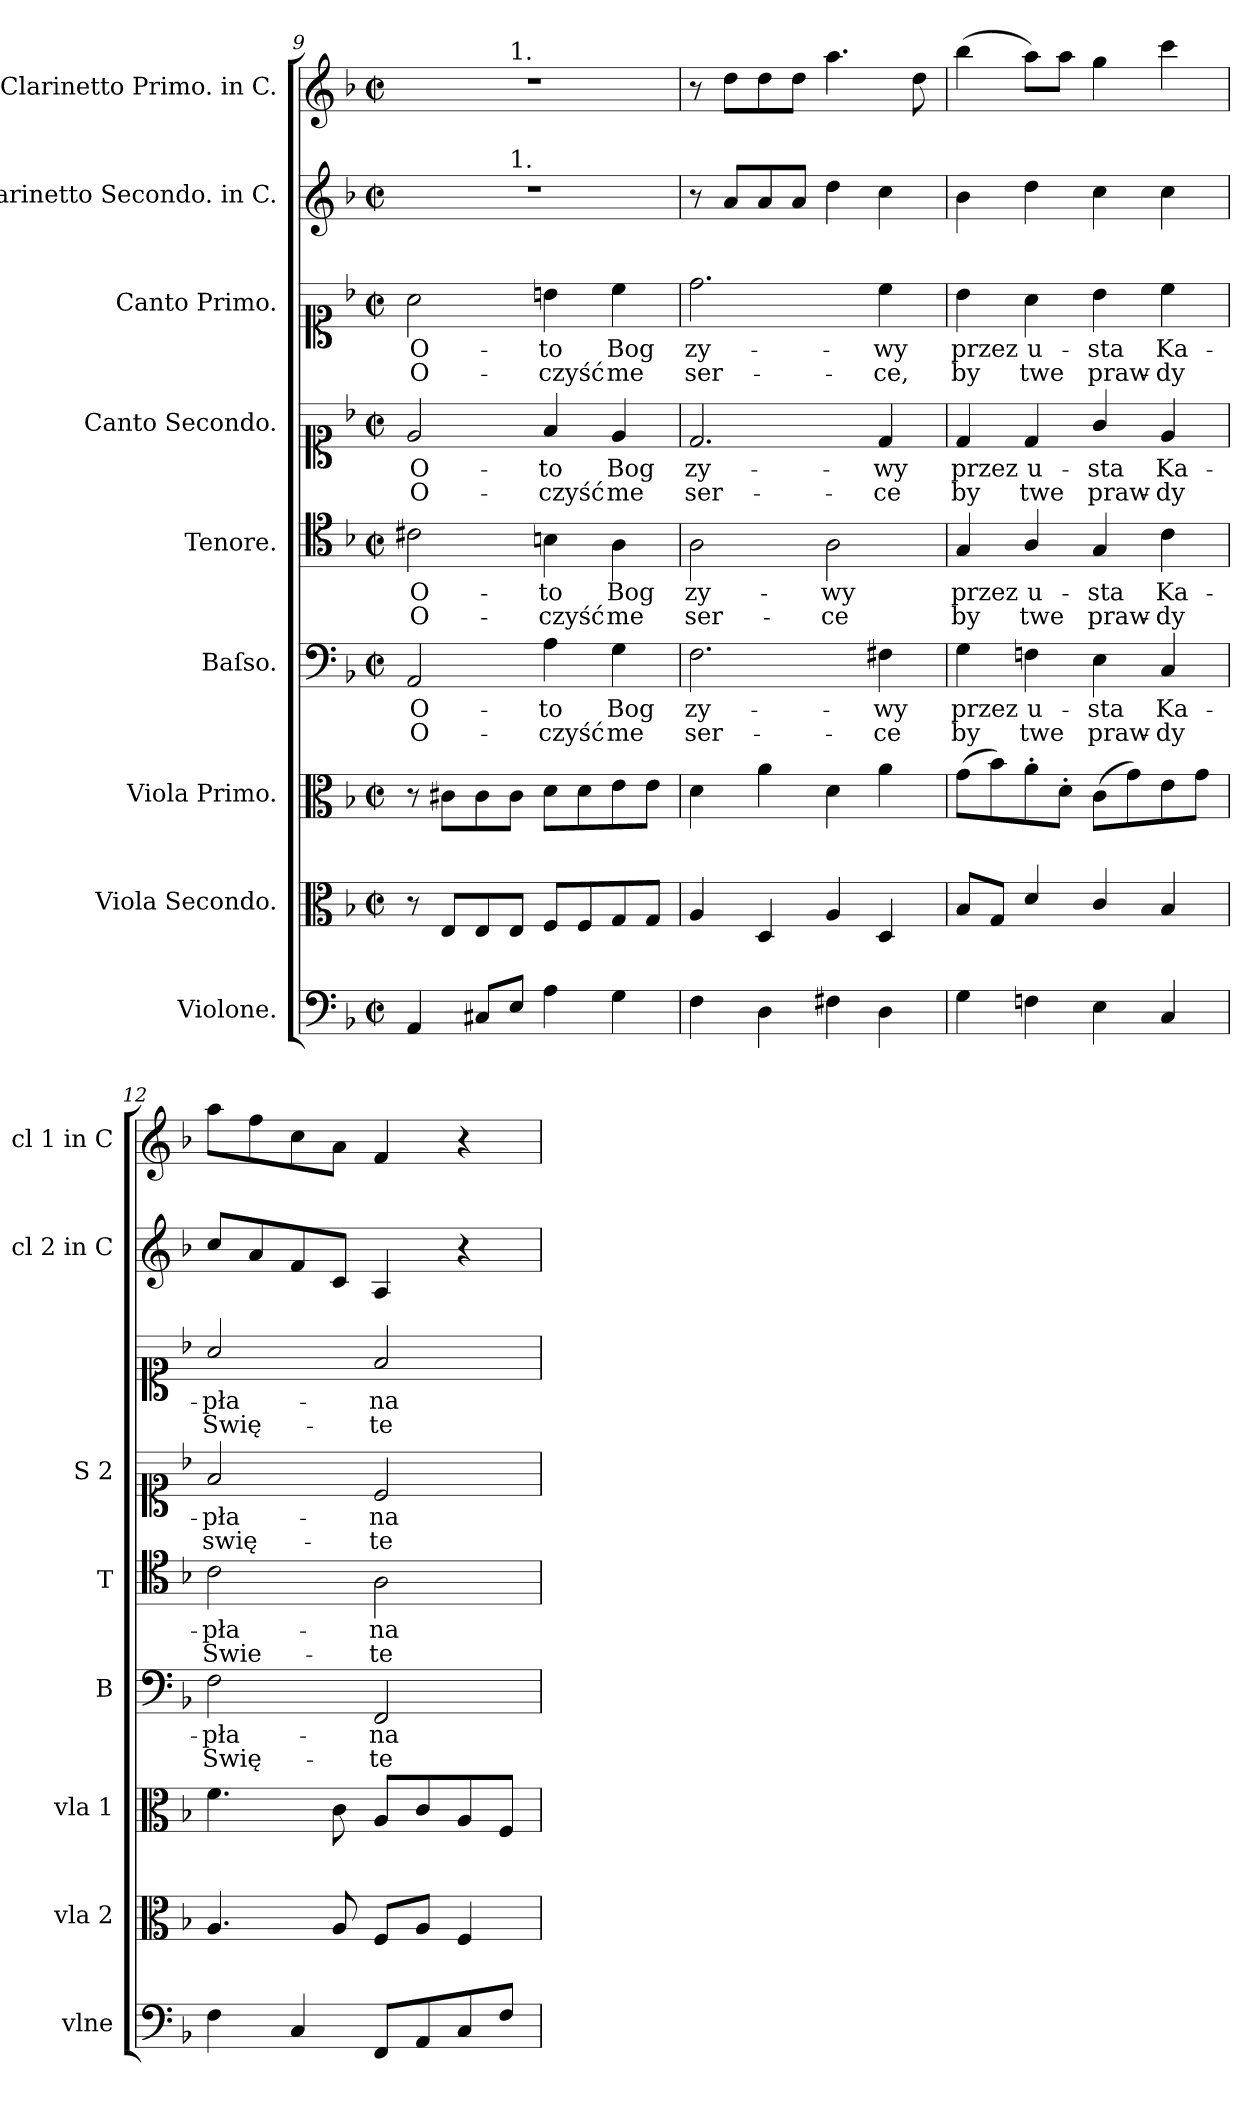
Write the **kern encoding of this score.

**kern	**kern	**kern	**kern	**text	**text	**dynam	**kern	**text	**text	**dynam	**kern	**text	**text	**dynam	**kern	**text	**text	**dynam	**kern	**kern
*part9	*part8	*part7	*part6	*part6	*part6	*part6	*part5	*part5	*part5	*part5	*part4	*part4	*part4	*part4	*part3	*part3	*part3	*part3	*part2	*part1
*staff9	*staff8	*staff7	*staff6	*staff6	*staff6	*staff6	*staff5	*staff5	*staff5	*staff5	*staff4	*staff4	*staff4	*staff4	*staff3	*staff3	*staff3	*staff3	*staff2	*staff1
*I"Violone.	*I"Viola Secondo.	*I"Viola Primo.	*I"Baſso.	*	*	*	*I"Tenore.	*	*	*	*I"Canto Secondo.	*	*	*	*I"Canto Primo.	*	*	*	*I"Clarinetto Secondo. in C.	*I"Clarinetto Primo. in C.
*I'vlne	*I'vla 2	*I'vla 1	*I'B	*	*	*	*I'T	*	*	*	*I'S 2	*	*	*	*	*	*	*	*I'cl 2 in C	*I'cl 1 in C
*clefF4	*clefC3	*clefC3	*clefF4	*	*	*	*clefC4	*	*	*	*clefC1	*	*	*	*clefC1	*	*	*	*clefG2	*clefG2
*k[b-]	*k[b-]	*k[b-]	*k[b-]	*	*	*	*k[b-]	*	*	*	*k[b-]	*	*	*	*k[b-]	*	*	*	*k[b-]	*k[b-]
*F:	*F:	*F:	*F:	*	*	*	*F:	*	*	*	*F:	*	*	*	*F:	*	*	*	*F:	*F:
*M2/2	*M2/2	*M2/2	*M2/2	*	*	*	*M2/2	*	*	*	*M2/2	*	*	*	*M2/2	*	*	*	*M2/2	*M2/2
*met(c|)	*met(c|)	*met(c|)	*met(c|)	*	*	*	*met(c|)	*	*	*	*met(c|)	*	*	*	*met(c|)	*	*	*	*met(c|)	*met(c|)
=9	=9	=9	=9	=9	=9	=9	=9	=9	=9	=9	=9	=9	=9	=9	=9	=9	=9	=9	=9	=9
!	!	!	!	!	!	!LO:DY:a	!	!	!	!LO:DY:a	!	!	!	!LO:DY:a	!	!	!	!LO:DY:a	!	!
*	*	*	*	*	*	*	*	*	*	*	*	*	*	*	*	*	*	*	*^	*^
4AA/	8r	8r	2AA/	O-	O-	pia	2c#X\	O-	O-	pia	2e/	O-	O-	pia	2a\	O-	O-	pia	1r	4.ryy	1r	4.ryy
.	8E/L	8c#X\L	.	.	.	.	.	.	.	.	.	.	.	.	.	.	.	.	.	.	.	.
8C#X/L	8E/	8c#\	.	.	.	.	.	.	.	.	.	.	.	.	.	.	.	.	.	.	.	.
!	!	!	!	!	!	!	!	!	!	!	!	!	!	!	!	!	!	!	!	!	!	!LO:TX:a:t=1.
!	!	!	!	!	!	!	!	!	!	!	!	!	!	!	!	!	!	!	!	!LO:TX:a:t=1.	!	!
8E/J	8E/J	8c#\J	.	.	.	.	.	.	.	.	.	.	.	.	.	.	.	.	.	2ryy	.	2ryy
4A\	8F/L	8d\L	4A\	-to	-czyść	.	4Bn\	-to	-czyść	.	4f/	-to	-czyść	.	4bn\	-to	-czyść	.	.	.	.	.
.	8F/	8d\	.	.	.	.	.	.	.	.	.	.	.	.	.	.	.	.	.	.	.	.
4G\	8G/	8e\	4G\	Bog	me	.	4A\	Bog	me	.	4e/	Bog	me	.	4cc\	Bog	me	.	.	.	.	.
.	8G/J	8e\J	.	.	.	.	.	.	.	.	.	.	.	.	.	.	.	.	.	8ryy	.	8ryy
*	*	*	*	*	*	*	*	*	*	*	*	*	*	*	*	*	*	*	*v	*v	*	*
*	*	*	*	*	*	*	*	*	*	*	*	*	*	*	*	*	*	*	*	*v	*v
=10	=10	=10	=10	=10	=10	=10	=10	=10	=10	=10	=10	=10	=10	=10	=10	=10	=10	=10	=10	=10
4F\	4A/	4d\	2.F\	zy-	ser-	.	2A\	zy-	ser-	.	2.d/	zy-	ser-	.	2.dd\	zy-	ser-	.	8r	8r
.	.	.	.	.	.	.	.	.	.	.	.	.	.	.	.	.	.	.	8a/L	8dd\L
4D\	4D/	4a\	.	.	.	.	.	.	.	.	.	.	.	.	.	.	.	.	8a/	8dd\
.	.	.	.	.	.	.	.	.	.	.	.	.	.	.	.	.	.	.	8a/J	8dd\J
4F#X\	4A/	4d\	.	.	.	.	2A\	-wy	-ce	.	.	.	.	.	.	.	.	.	4dd\	4.aa\
4D\	4D/	4a\	4F#X\	-wy	-ce	.	.	.	.	.	4d/	-wy	-ce	.	4cc\	-wy	-ce,	.	4cc\	.
.	.	.	.	.	.	.	.	.	.	.	.	.	.	.	.	.	.	.	.	8dd\
=11	=11	=11	=11	=11	=11	=11	=11	=11	=11	=11	=11	=11	=11	=11	=11	=11	=11	=11	=11	=11
4G\	8B-/L	(>8g\L	4G\	przez	by	.	4G/	przez	by	.	4d/	przez	by	.	4b-\	przez	by	.	4b-\	(>4bb-\
.	8G/J	8b-\)	.	.	.	.	.	.	.	.	.	.	.	.	.	.	.	.	.	.
4Fn\	4d/	8a'\	4Fn\	u-	twe	.	4A/	u-	twe	.	4d/	u-	twe	.	4a\	u-	twe	.	4dd\	8aa\L)
.	.	8d'\J	.	.	.	.	.	.	.	.	.	.	.	.	.	.	.	.	.	8aa\J
4E\	4c/	(>8c\L	4E\	-sta	praw-	.	4G/	-sta	praw-	.	4g/	-sta	praw-	.	4b-\	-sta	praw-	.	4cc\	4gg\
.	.	8g\)	.	.	.	.	.	.	.	.	.	.	.	.	.	.	.	.	.	.
4C/	4B-/	8e\	4C/	Ka-	-dy	.	4c\	Ka-	-dy	.	4e/	Ka-	-dy	.	4cc\	Ka-	-dy	.	4cc\	4ccc\
.	.	8g\J	.	.	.	.	.	.	.	.	.	.	.	.	.	.	.	.	.	.
=12	=12	=12	=12	=12	=12	=12	=12	=12	=12	=12	=12	=12	=12	=12	=12	=12	=12	=12	=12	=12
4F\	4.A/	4.f\	2F\	-pła-	Swię-	.	2c\	-pła-	Swie-	.	2f/	-pła-	swię-	.	2a/	-pła-	Swię-	.	8cc/L	8aa\L
.	.	.	.	.	.	.	.	.	.	.	.	.	.	.	.	.	.	.	8a/	8ff\
4C/	.	.	.	.	.	.	.	.	.	.	.	.	.	.	.	.	.	.	8f/	8cc\
.	8A/	8c\	.	.	.	.	.	.	.	.	.	.	.	.	.	.	.	.	8c/J	8a\J
8FF/L	8F/L	8A/L	2FF/	-na	-te	.	2A\	-na	-te	.	2c/	-na	-te	.	2f/	-na	-te	.	4A/	4f/
8AA/	8A/J	8c/	.	.	.	.	.	.	.	.	.	.	.	.	.	.	.	.	.	.
8C/	4F/	8A/	.	.	.	.	.	.	.	.	.	.	.	.	.	.	.	.	4r	4r
8F/J	.	8F/J	.	.	.	.	.	.	.	.	.	.	.	.	.	.	.	.	.	.
=	=	=	=	=	=	=	=	=	=	=	=	=	=	=	=	=	=	=	=	=
*-	*-	*-	*-	*-	*-	*-	*-	*-	*-	*-	*-	*-	*-	*-	*-	*-	*-	*-	*-	*-
